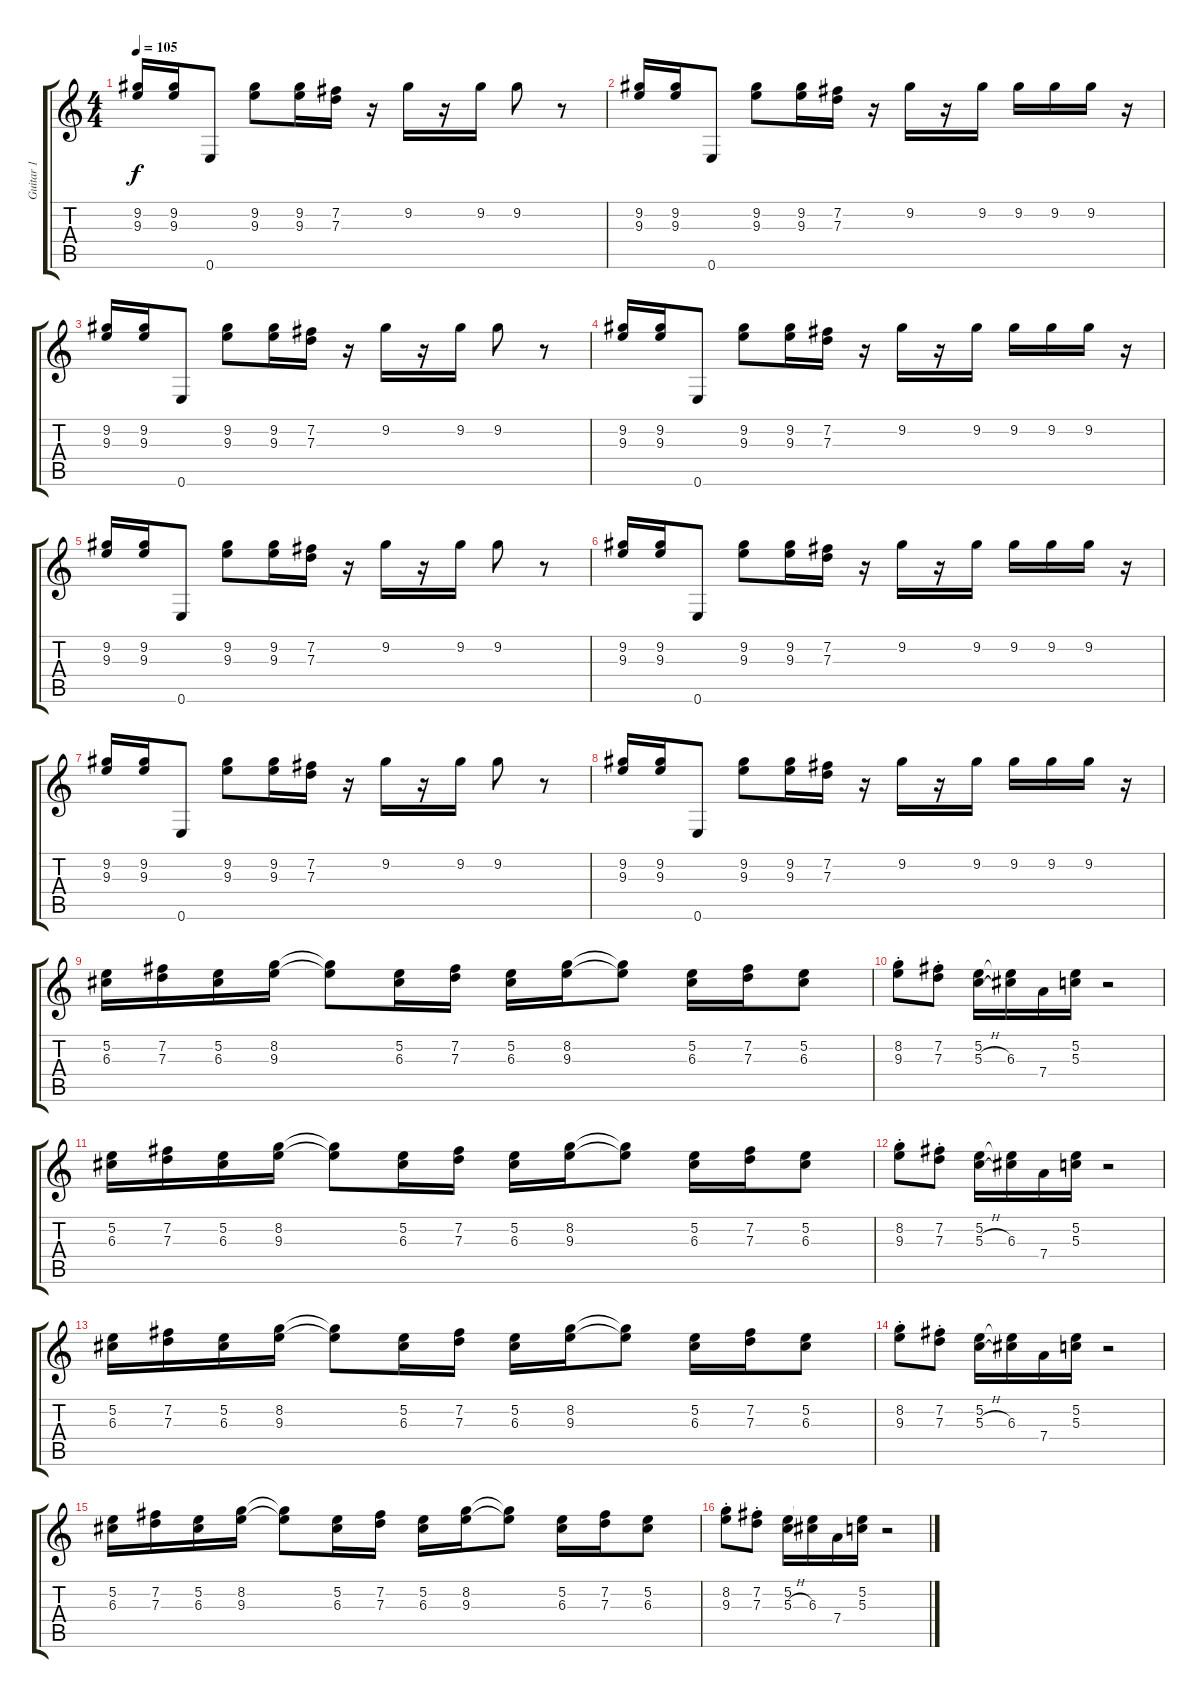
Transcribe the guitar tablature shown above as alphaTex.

\track ("Guitar 1" "Guitar 1") {instrument overdrivenguitar}
\staff {score tabs}
\tuning (E4 B3 G3 D3 A2 E2) {hide}
\ts (4 4)
\tempo 105
\clef g2
\ks c
(9.2 9.3).16{dy f} (9.2 9.3).16 0.6.8 (9.2 9.3).8 (9.2 9.3).16 (7.2 7.3).16 r.16 9.2.16 r.16 9.2.16 9.2.8 r.8 |
(9.2 9.3).16 (9.2 9.3).16 0.6.8 (9.2 9.3).8 (9.2 9.3).16 (7.2 7.3).16 r.16 9.2.16 r.16 9.2.16 9.2.16 9.2.16 9.2.16 r.16 |
(9.2 9.3).16 (9.2 9.3).16 0.6.8 (9.2 9.3).8 (9.2 9.3).16 (7.2 7.3).16 r.16 9.2.16 r.16 9.2.16 9.2.8 r.8 |
(9.2 9.3).16 (9.2 9.3).16 0.6.8 (9.2 9.3).8 (9.2 9.3).16 (7.2 7.3).16 r.16 9.2.16 r.16 9.2.16 9.2.16 9.2.16 9.2.16 r.16 |
(9.2 9.3).16 (9.2 9.3).16 0.6.8 (9.2 9.3).8 (9.2 9.3).16 (7.2 7.3).16 r.16 9.2.16 r.16 9.2.16 9.2.8 r.8 |
(9.2 9.3).16 (9.2 9.3).16 0.6.8 (9.2 9.3).8 (9.2 9.3).16 (7.2 7.3).16 r.16 9.2.16 r.16 9.2.16 9.2.16 9.2.16 9.2.16 r.16 |
(9.2 9.3).16 (9.2 9.3).16 0.6.8 (9.2 9.3).8 (9.2 9.3).16 (7.2 7.3).16 r.16 9.2.16 r.16 9.2.16 9.2.8 r.8 |
(9.2 9.3).16 (9.2 9.3).16 0.6.8 (9.2 9.3).8 (9.2 9.3).16 (7.2 7.3).16 r.16 9.2.16 r.16 9.2.16 9.2.16 9.2.16 9.2.16 r.16 |
(5.2 6.3).16 (7.2 7.3).16 (5.2 6.3).16 (8.2 9.3).16 (8.2{t} 9.3{t}).8 (5.2 6.3).16 (7.2 7.3).16 (5.2 6.3).16 (8.2 9.3).16 (8.2{t} 9.3{t}).8 (5.2 6.3).16 (7.2 7.3).16 (5.2 6.3).8 |
(8.2{st} 9.3{st}).8 (7.2{st} 7.3{st}).8 (5.2 5.3{h}).16 (5.2{t} 6.3).16 7.4.16 (5.2 5.3).16 r.2 |
(5.2 6.3).16 (7.2 7.3).16 (5.2 6.3).16 (8.2 9.3).16 (8.2{t} 9.3{t}).8 (5.2 6.3).16 (7.2 7.3).16 (5.2 6.3).16 (8.2 9.3).16 (8.2{t} 9.3{t}).8 (5.2 6.3).16 (7.2 7.3).16 (5.2 6.3).8 |
(8.2{st} 9.3{st}).8 (7.2{st} 7.3{st}).8 (5.2 5.3{h}).16 (5.2{t} 6.3).16 7.4.16 (5.2 5.3).16 r.2 |
(5.2 6.3).16 (7.2 7.3).16 (5.2 6.3).16 (8.2 9.3).16 (8.2{t} 9.3{t}).8 (5.2 6.3).16 (7.2 7.3).16 (5.2 6.3).16 (8.2 9.3).16 (8.2{t} 9.3{t}).8 (5.2 6.3).16 (7.2 7.3).16 (5.2 6.3).8 |
(8.2{st} 9.3{st}).8 (7.2{st} 7.3{st}).8 (5.2 5.3{h}).16 (5.2{t} 6.3).16 7.4.16 (5.2 5.3).16 r.2 |
(5.2 6.3).16 (7.2 7.3).16 (5.2 6.3).16 (8.2 9.3).16 (8.2{t} 9.3{t}).8 (5.2 6.3).16 (7.2 7.3).16 (5.2 6.3).16 (8.2 9.3).16 (8.2{t} 9.3{t}).8 (5.2 6.3).16 (7.2 7.3).16 (5.2 6.3).8 |
(8.2{st} 9.3{st}).8 (7.2{st} 7.3{st}).8 (5.2 5.3{h}).16 (5.2{t} 6.3).16 7.4.16 (5.2 5.3).16 r.2
